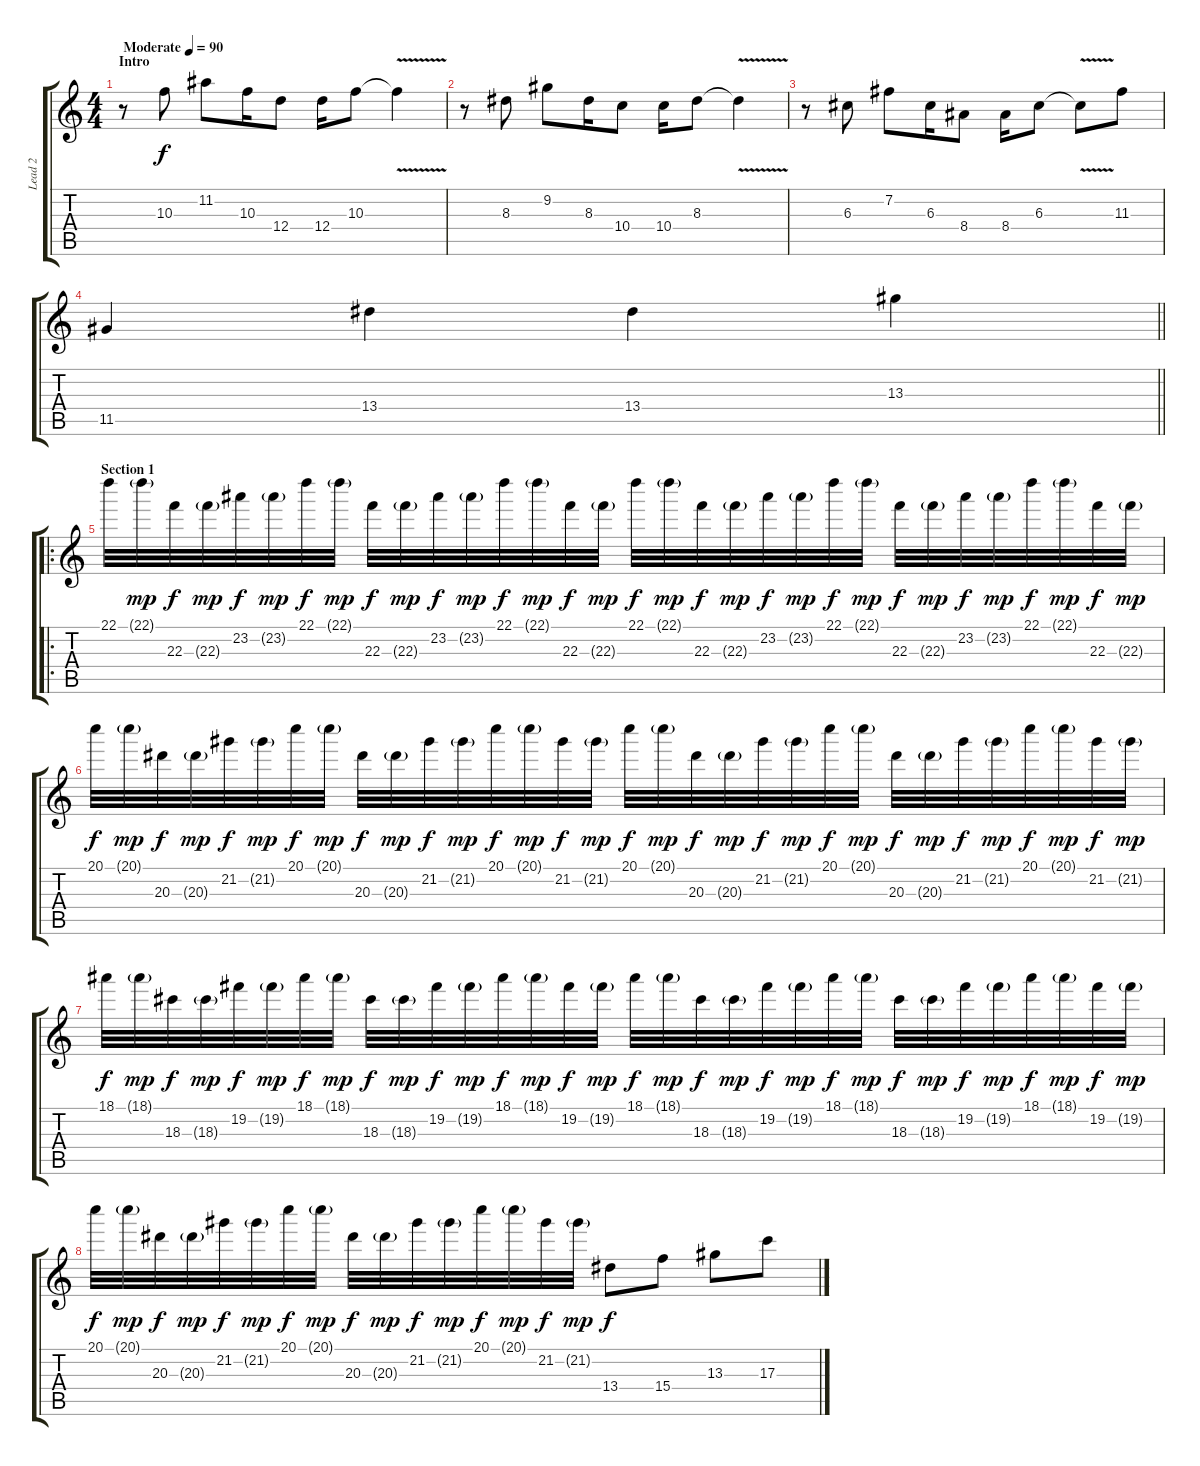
\track ("Lead 2" "Lead 2") {instrument overdrivenguitar}
\staff {score tabs}
\tuning (E4 B3 G3 D3 A2 E2) {hide}
\ts (4 4)
\section ("" "Intro")
\tempo (90 "Moderate")
\clef g2
\ks c
r.8{dy f instrument overdrivenguitar} 10.3.8 11.2.8 10.3.16 12.4.8 12.4.16 10.3.8 10.3{v t}.4 |
r.8 8.3.8 9.2.8 8.3.16 10.4.8 10.4.16 8.3.8 8.3{v t}.4 |
r.8 6.3.8 7.2.8 6.3.16 8.4.8 8.4.16 6.3.8 6.3{v t}.8 11.3.8 |
\barLineRight lightlight
11.5.4 13.4.4 13.4.4 13.3.4 |
\ro
\section ("" "Section 1")
22.1.32 22.1{g}.32{dy mp} 22.3.32{dy f} 22.3{g}.32{dy mp} 23.2.32{dy f} 23.2{g}.32{dy mp} 22.1.32{dy f} 22.1{g}.32{dy mp} 22.3.32{dy f} 22.3{g}.32{dy mp} 23.2.32{dy f} 23.2{g}.32{dy mp} 22.1.32{dy f} 22.1{g}.32{dy mp} 22.3.32{dy f} 22.3{g}.32{dy mp} 22.1.32{dy f} 22.1{g}.32{dy mp} 22.3.32{dy f} 22.3{g}.32{dy mp} 23.2.32{dy f} 23.2{g}.32{dy mp} 22.1.32{dy f} 22.1{g}.32{dy mp} 22.3.32{dy f} 22.3{g}.32{dy mp} 23.2.32{dy f} 23.2{g}.32{dy mp} 22.1.32{dy f} 22.1{g}.32{dy mp} 22.3.32{dy f} 22.3{g}.32{dy mp} |
20.1.32{dy f} 20.1{g}.32{dy mp} 20.3.32{dy f} 20.3{g}.32{dy mp} 21.2.32{dy f} 21.2{g}.32{dy mp} 20.1.32{dy f} 20.1{g}.32{dy mp} 20.3.32{dy f} 20.3{g}.32{dy mp} 21.2.32{dy f} 21.2{g}.32{dy mp} 20.1.32{dy f} 20.1{g}.32{dy mp} 21.2.32{dy f} 21.2{g}.32{dy mp} 20.1.32{dy f} 20.1{g}.32{dy mp} 20.3.32{dy f} 20.3{g}.32{dy mp} 21.2.32{dy f} 21.2{g}.32{dy mp} 20.1.32{dy f} 20.1{g}.32{dy mp} 20.3.32{dy f} 20.3{g}.32{dy mp} 21.2.32{dy f} 21.2{g}.32{dy mp} 20.1.32{dy f} 20.1{g}.32{dy mp} 21.2.32{dy f} 21.2{g}.32{dy mp} |
18.1.32{dy f} 18.1{g}.32{dy mp} 18.3.32{dy f} 18.3{g}.32{dy mp} 19.2.32{dy f} 19.2{g}.32{dy mp} 18.1.32{dy f} 18.1{g}.32{dy mp} 18.3.32{dy f} 18.3{g}.32{dy mp} 19.2.32{dy f} 19.2{g}.32{dy mp} 18.1.32{dy f} 18.1{g}.32{dy mp} 19.2.32{dy f} 19.2{g}.32{dy mp} 18.1.32{dy f} 18.1{g}.32{dy mp} 18.3.32{dy f} 18.3{g}.32{dy mp} 19.2.32{dy f} 19.2{g}.32{dy mp} 18.1.32{dy f} 18.1{g}.32{dy mp} 18.3.32{dy f} 18.3{g}.32{dy mp} 19.2.32{dy f} 19.2{g}.32{dy mp} 18.1.32{dy f} 18.1{g}.32{dy mp} 19.2.32{dy f} 19.2{g}.32{dy mp} |
20.1.32{dy f} 20.1{g}.32{dy mp} 20.3.32{dy f} 20.3{g}.32{dy mp} 21.2.32{dy f} 21.2{g}.32{dy mp} 20.1.32{dy f} 20.1{g}.32{dy mp} 20.3.32{dy f} 20.3{g}.32{dy mp} 21.2.32{dy f} 21.2{g}.32{dy mp} 20.1.32{dy f} 20.1{g}.32{dy mp} 21.2.32{dy f} 21.2{g}.32{dy mp} 13.4.8{dy f} 15.4.8 13.3.8 17.3.8
